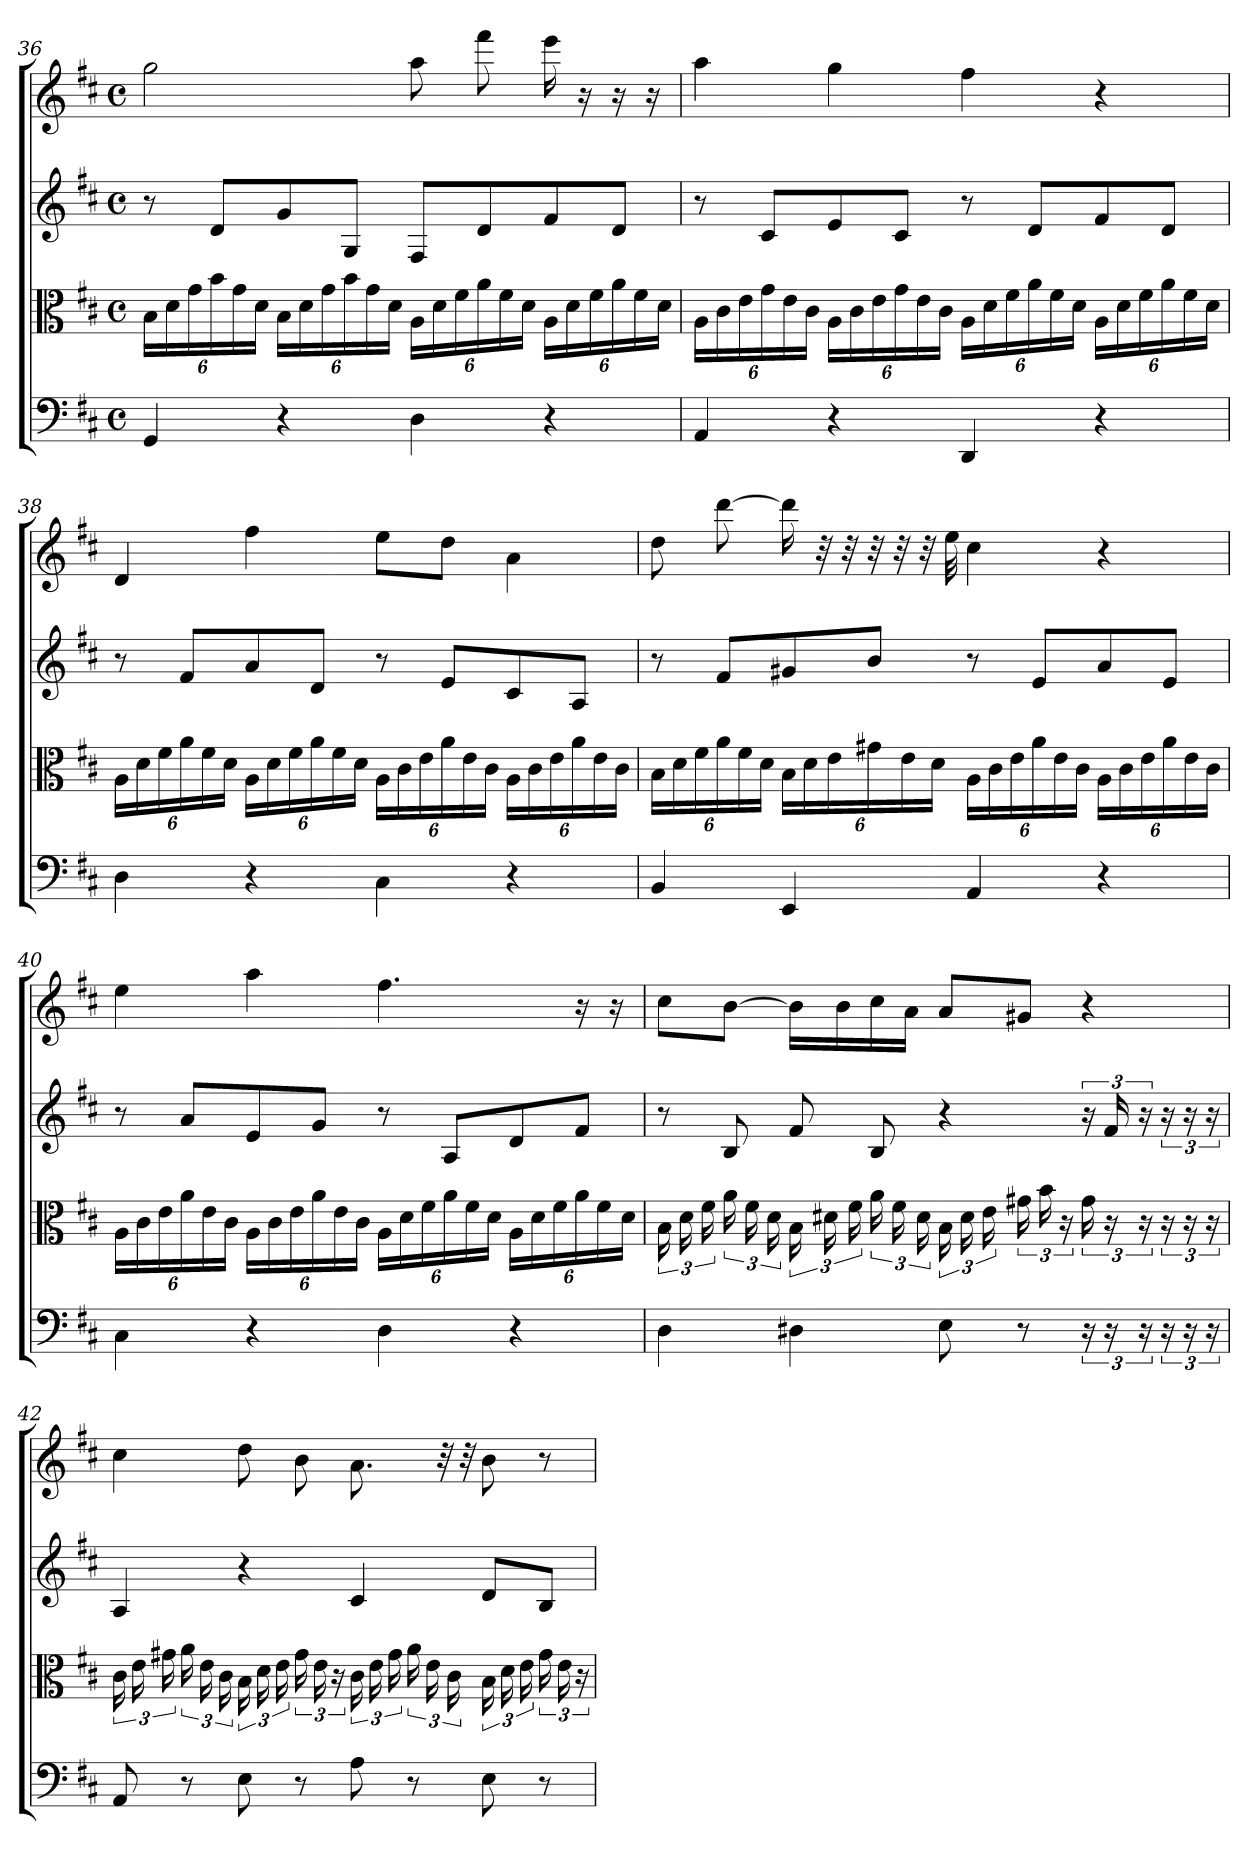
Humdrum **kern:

**kern	**kern	**kern	**kern
*part4	*part3	*part2	*part1
*staff4	*staff3	*staff2	*staff1
*clefF4	*clefC3	*clefG2	*clefG2
*k[f#c#]	*k[f#c#]	*k[f#c#]	*k[f#c#]
*b:	*b:	*b:	*b:
*M4/4	*M4/4	*M4/4	*M4/4
*met(c)	*met(c)	*met(c)	*met(c)
=36	=36	=36	=36
4GG/	24B\LL	8r	2gg\
.	24d\	.	.
.	24g\	.	.
.	24b\	8d/L	.
.	24g\	.	.
.	24d\JJ	.	.
4r	24B\LL	8g/	.
.	24d\	.	.
.	24g\	.	.
.	24b\	8G/J	.
.	24g\	.	.
.	24d\JJ	.	.
4D\	24A\LL	8F#/L	8aa\
.	24d\	.	.
.	24f#\	.	.
.	24a\	8d/	8fff#\
.	24f#\	.	.
.	24d\JJ	.	.
4r	24A\LL	8f#/	16eee\
.	24d\	.	.
.	.	.	16r
.	24f#\	.	.
.	24a\	8d/J	16r
.	24f#\	.	.
.	.	.	16r
.	24d\JJ	.	.
=37	=37	=37	=37
4AA/	24A\LL	8r	4aa\
.	24c#\	.	.
.	24e\	.	.
.	24g\	8c#/L	.
.	24e\	.	.
.	24c#\JJ	.	.
4r	24A\LL	8e/	4gg\
.	24c#\	.	.
.	24e\	.	.
.	24g\	8c#/J	.
.	24e\	.	.
.	24c#\JJ	.	.
4DD/	24A\LL	8r	4ff#\
.	24d\	.	.
.	24f#\	.	.
.	24a\	8d/L	.
.	24f#\	.	.
.	24d\JJ	.	.
4r	24A\LL	8f#/	4r
.	24d\	.	.
.	24f#\	.	.
.	24a\	8d/J	.
.	24f#\	.	.
.	24d\JJ	.	.
=38	=38	=38	=38
4D\	24A\LL	8r	4d/
.	24d\	.	.
.	24f#\	.	.
.	24a\	8f#/L	.
.	24f#\	.	.
.	24d\JJ	.	.
4r	24A\LL	8a/	4ff#\
.	24d\	.	.
.	24f#\	.	.
.	24a\	8d/J	.
.	24f#\	.	.
.	24d\JJ	.	.
4C#\	24A\LL	8r	8ee\L
.	24c#\	.	.
.	24e\	.	.
.	24a\	8e/L	8dd\J
.	24e\	.	.
.	24c#\JJ	.	.
4r	24A\LL	8c#/	4a\
.	24c#\	.	.
.	24e\	.	.
.	24a\	8A/J	.
.	24e\	.	.
.	24c#\JJ	.	.
=39	=39	=39	=39
4BB/	24B\LL	8r	8dd\
.	24d\	.	.
.	24f#\	.	.
.	24a\	8f#/L	[8ddd\
.	24f#\	.	.
.	24d\JJ	.	.
4EE/	24B\LL	8g#X/	16ddd\]
.	24d\	.	.
.	.	.	32r
.	24e\	.	.
.	.	.	32r
.	24g#X\	8b/J	32r
.	.	.	32r
.	24e\	.	.
.	.	.	32r
.	24d\JJ	.	.
.	.	.	32ee\
4AA/	24A\LL	8r	4cc#\
.	24c#\	.	.
.	24e\	.	.
.	24a\	8e/L	.
.	24e\	.	.
.	24c#\JJ	.	.
4r	24A\LL	8a/	4r
.	24c#\	.	.
.	24e\	.	.
.	24a\	8e/J	.
.	24e\	.	.
.	24c#\JJ	.	.
=40	=40	=40	=40
4C#\	24A\LL	8r	4ee\
.	24c#\	.	.
.	24e\	.	.
.	24a\	8a/L	.
.	24e\	.	.
.	24c#\JJ	.	.
4r	24A\LL	8e/	4aa\
.	24c#\	.	.
.	24e\	.	.
.	24a\	8g/J	.
.	24e\	.	.
.	24c#\JJ	.	.
4D\	24A\LL	8r	4.ff#\
.	24d\	.	.
.	24f#\	.	.
.	24a\	8A/L	.
.	24f#\	.	.
.	24d\JJ	.	.
4r	24A\LL	8d/	.
.	24d\	.	.
.	24f#\	.	.
.	24a\	8f#/J	16r
.	24f#\	.	.
.	.	.	16r
.	24d\JJ	.	.
=41	=41	=41	=41
4D\	24B\	8r	8cc#\L
.	24d\	.	.
.	24f#\	.	.
.	24a\	8B/	[8b\J
.	24f#\	.	.
.	24d\	.	.
4D#X\	24B\	8f#/	16b\LL]
.	24d#X\	.	.
.	.	.	16b\
.	24f#\	.	.
.	24a\	8B/	16cc#\
.	24f#\	.	.
.	.	.	16a\JJ
.	24d#\	.	.
8E\	24B\	4r	8a/L
.	24d#\	.	.
.	24e\	.	.
8r	24g#X\	.	8g#X/J
.	24b\	.	.
.	24r	.	.
24r	24g#\	24r	4r
24r	24r	24f#/	.
24r	24r	24r	.
24r	24r	24r	.
24r	24r	24r	.
24r	24r	24r	.
=42	=42	=42	=42
8AA/	24c#\	4A/	4cc#\
.	24e\	.	.
.	24g#X\	.	.
8r	24a\	.	.
.	24e\	.	.
.	24c#\	.	.
8E\	24B\	4r	8dd\
.	24d\	.	.
.	24e\	.	.
8r	24g#\	.	8b\
.	24e\	.	.
.	24r	.	.
8A\	24c#\	4c#/	8.a\
.	24e\	.	.
.	24g#\	.	.
8r	24a\	.	.
.	24e\	.	.
.	.	.	32r
.	24c#\	.	.
.	.	.	32r
8E\	24B\	8d/L	8b\
.	24d\	.	.
.	24e\	.	.
8r	24g#\	8B/J	8r
.	24e\	.	.
.	24r	.	.
=	=	=	=
*-	*-	*-	*-
